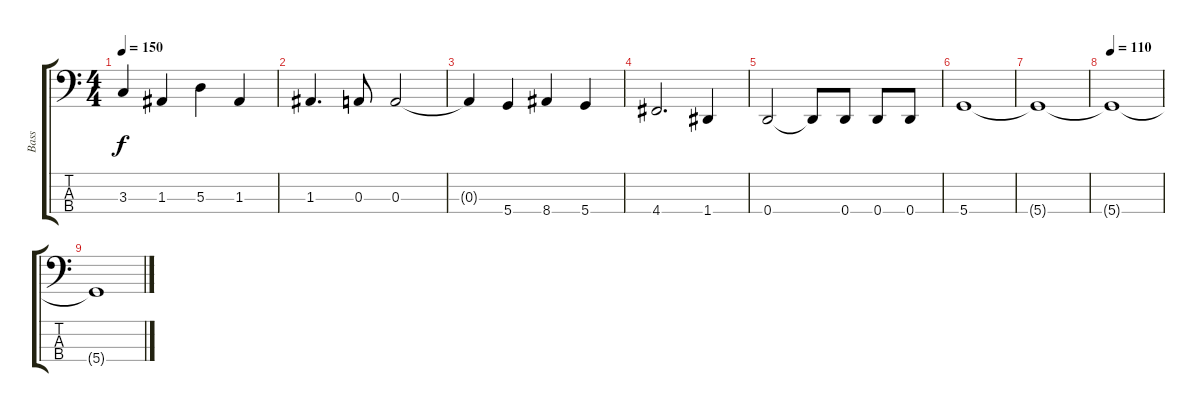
\track ("Bass" "Bass") {instrument electricbasspick}
\staff {score tabs}
\tuning (G2 D2 A1 D1) {hide}
\ts (4 4)
\tempo 150
\clef f4
\ks c
3.3{t}.4{dy f} 1.3.4 5.3.4 1.3.4 |
1.3.4{d} 0.3.8 0.3.2 |
0.3{t}.4 5.4.4 8.4.4 5.4.4 |
4.4.2{d} 1.4.4 |
0.4.2 0.4{t}.8 0.4.8 0.4.8 0.4.8 |
5.4.1{volume 0} |
5.4{t}.1 |
\tempo 110
5.4{t}.1 |
5.4{t}.1
